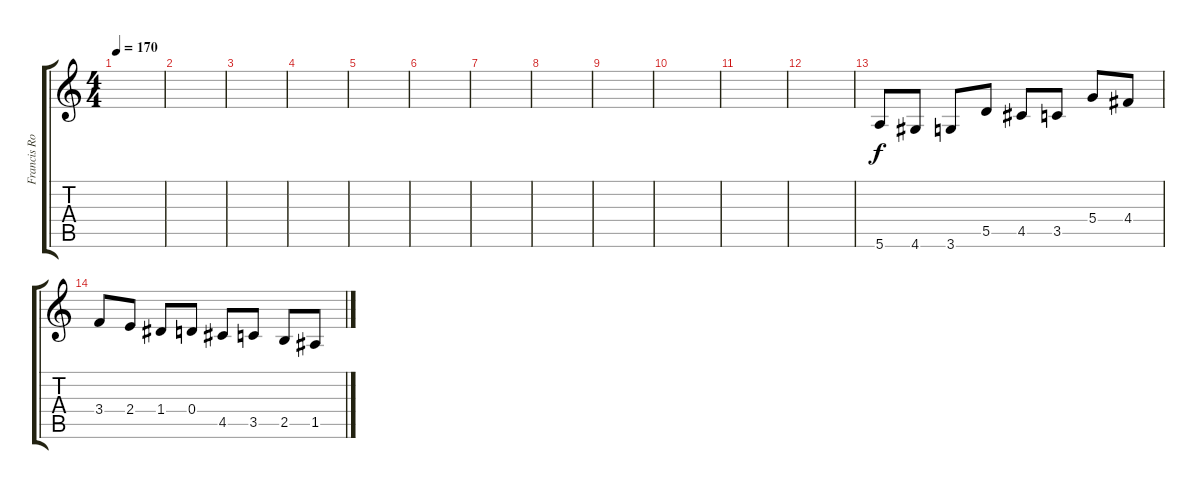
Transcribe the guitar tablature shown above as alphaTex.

\track ("Francis Rossi" "Francis Ro") {instrument overdrivenguitar}
\staff {score tabs}
\tuning (E4 B3 G3 D3 A2 E2) {hide}
\ts (4 4)
\tempo 170
\clef g2
\ks c
|
|
|
|
|
|
|
|
|
|
|
|
5.6.8 4.6.8 3.6.8 5.5.8 4.5.8 3.5.8 5.4.8 4.4.8 |
3.4.8 2.4.8 1.4.8 0.4.8 4.5.8 3.5.8 2.5.8 1.5.8
